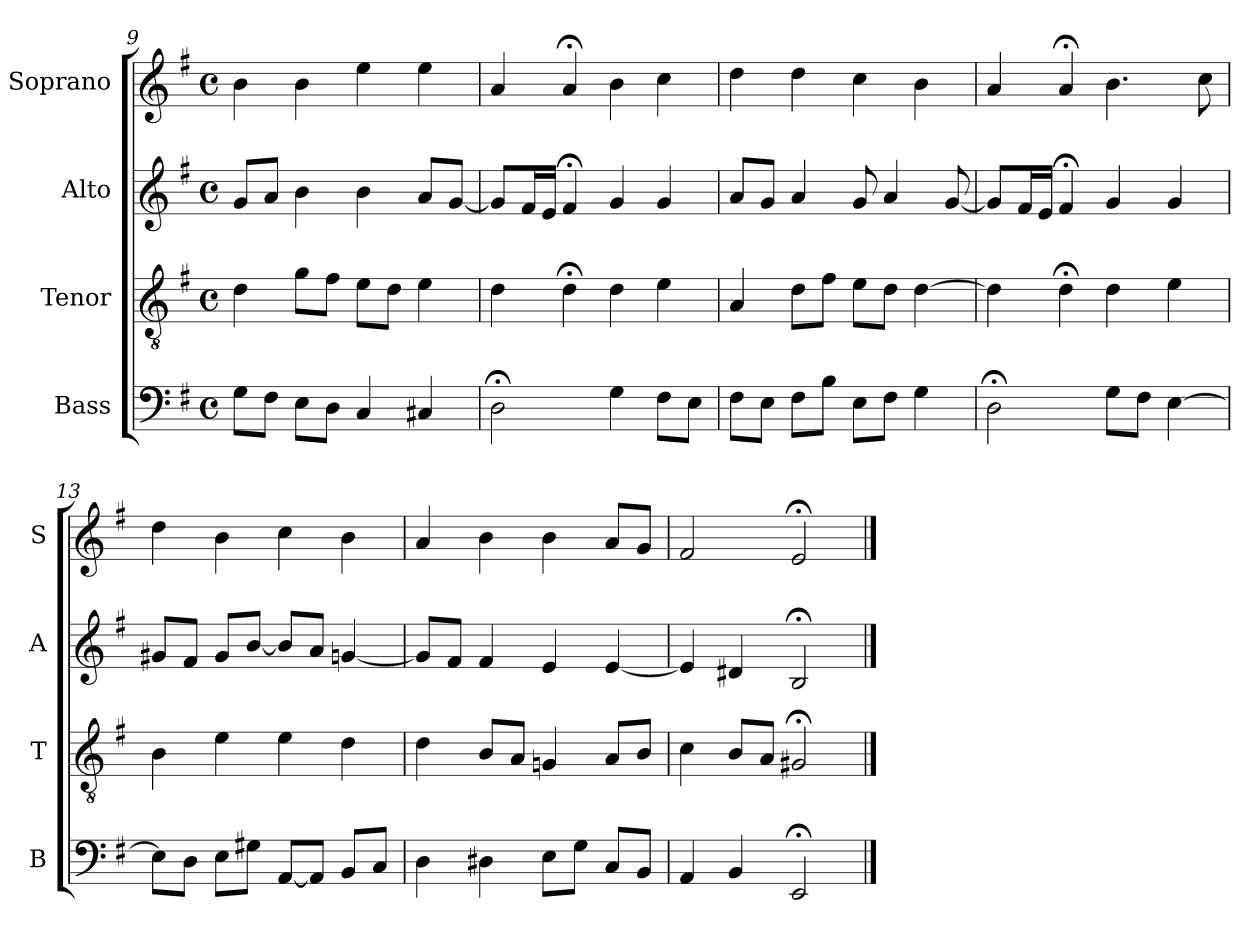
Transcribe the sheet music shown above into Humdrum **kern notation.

**kern	**kern	**kern	**kern
*part4	*part3	*part2	*part1
*staff4	*staff3	*staff2	*staff1
*I"Bass	*I"Tenor	*I"Alto	*I"Soprano
*I'B	*I'T	*I'A	*I'S
*clefF4	*clefGv2	*clefG2	*clefG2
*k[f#]	*k[f#]	*k[f#]	*k[f#]
*e:	*e:	*e:	*e:
*M4/4	*M4/4	*M4/4	*M4/4
*met(c)	*met(c)	*met(c)	*met(c)
=9	=9	=9	=9
8GL	4d	8gL	4b
8F#J	.	8aJ	.
8EL	8gL	4b	4b
8DJ	8f#J	.	.
4C	8eL	4b	4ee
.	8dJ	.	.
4C#X	4e	8aL	4ee
.	.	[8gJ	.
=10	=10	=10	=10
2D;<	4d	8gL]	4a
.	.	16f#L	.
.	.	16eJJ	.
.	4d;<	4f#;<	4a;<
4G	4d	4g	4b
8F#L	4e	4g	4cc
8EJ	.	.	.
=11	=11	=11	=11
8F#L	4A	8aL	4dd
8EJ	.	8gJ	.
8F#iL	8diL	4a	4dd
8BiJ	8f#iJ	.	.
8EL	8eL	8g	4cc
8F#J	8dJ	4a	.
4G	[4d	.	4b
.	.	[8g	.
=12	=12	=12	=12
2D;<	4d]	8gL]	4a
.	.	16f#L	.
.	.	16eJJ	.
.	4d;<	4f#;<	4a;<
8GL	4d	4g	4.b
8F#J	.	.	.
[4E	4e	4g	.
.	.	.	8cc
=13	=13	=13	=13
8EL]	4B	8g#XL	4dd
8DJ	.	8f#J	.
8EL	4e	8g#L	4b
8G#XJ	.	[8bJ	.
[8AAL	4e	8bL]	4cc
8AAJ]	.	8aJ	.
8BBL	4d	[4gn	4b
8CJ	.	.	.
=14	=14	=14	=14
4D	4d	8gL]	4a
.	.	8f#J	.
4D#X	8BL	4f#	4b
.	8AJ	.	.
8EL	4Gn	4e	4b
8GJ	.	.	.
8CL	8AL	[4e	8aL
8BBJ	8BJ	.	8gJ
=15	=15	=15	=15
4AA	4c	4e]	2f#
4BB	8BL	4d#X	.
.	8AJ	.	.
2EE;<	2G#X;<	2B;<	2e;<
==	==	==	==
*-	*-	*-	*-
